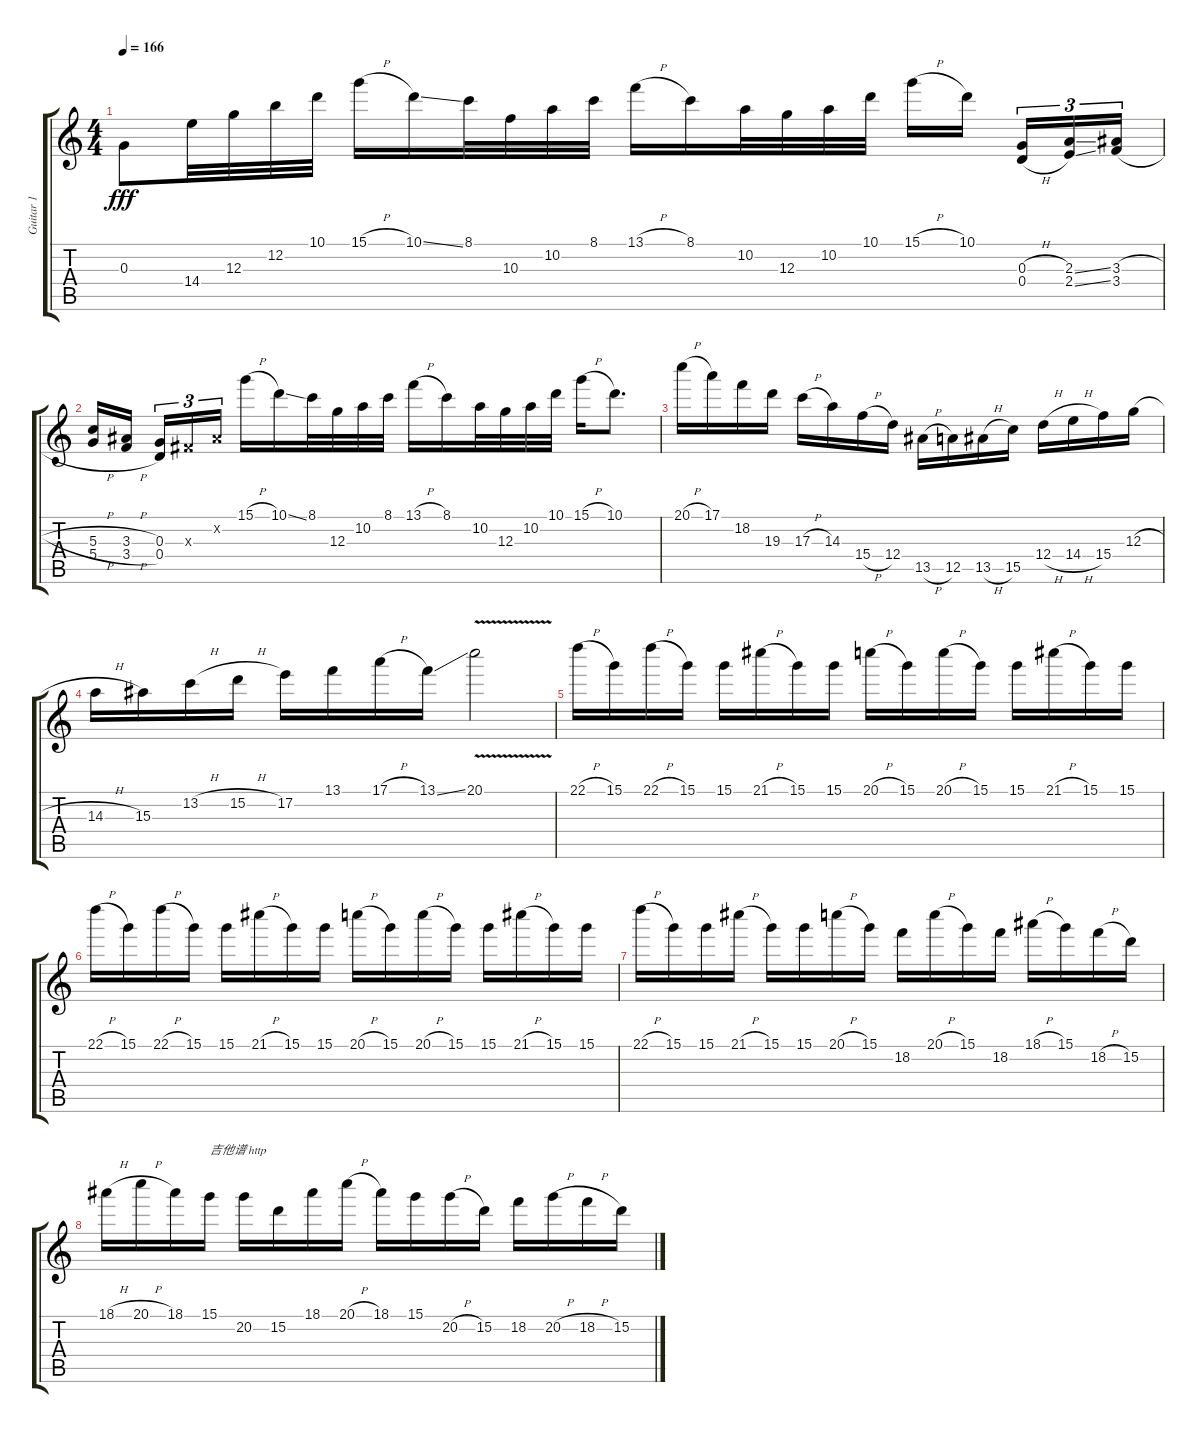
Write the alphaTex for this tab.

\track ("Guitar 1 " "Guitar 1 ") {instrument distortionguitar}
\staff {score tabs}
\tuning (E4 B3 G3 D3 A2 E2) {hide}
\ts (4 4)
\tempo 166
\clef g2
\ks c
0.3.8{dy fff} 14.4.32 12.3.32 12.2.32 10.1.32 15.1{h}.16 10.1{ss}.16 8.1.32 10.3.32 10.2.32 8.1.32 13.1{h}.16 8.1.16 10.2.32 12.3.32 10.2.32 10.1.32 15.1{h}.16 10.1.16 (0.3{h} 0.4{h}).16{tu (3 2)} (2.3{ss} 2.4{ss}).16{tu (3 2)} (3.3{h} 3.4{h}).16{tu (3 2)} |
(5.3{h} 5.4{h}).16 (3.3{h} 3.4{h}).16 (0.3 0.4).16{tu (3 2)} -1.3{x}.16{tu (3 2)} -1.2{x}.16{tu (3 2)} 15.1{h}.16 10.1{ss}.16 8.1.32 12.3.32 10.2.32 8.1.32 13.1{h}.16 8.1.16 10.2.32 12.3.32 10.2.32 10.1.32 15.1{h}.16 10.1.8{d} |
20.1{h}.16 17.1.16 18.2.16 19.3.16 17.3{h}.16 14.3.16 15.4{h}.16 12.4.16 13.5{h}.16 12.5.16 13.5{h}.16 15.5.16 12.4{h}.16 14.4{h}.16 15.4.16 12.3{h}.16 |
14.3{h}.16 15.3.16 13.2{h}.16 15.2{h}.16 17.2.16 13.1.16 17.1{h}.16 13.1{ss}.16 20.1{v}.2 |
22.1{h}.16 15.1.16 22.1{h}.16 15.1.16 15.1.16 21.1{h}.16 15.1.16 15.1.16 20.1{h}.16 15.1.16 20.1{h}.16 15.1.16 15.1.16 21.1{h}.16 15.1.16 15.1.16 |
22.1{h}.16 15.1.16 22.1{h}.16 15.1.16 15.1.16 21.1{h}.16 15.1.16 15.1.16 20.1{h}.16 15.1.16 20.1{h}.16 15.1.16 15.1.16 21.1{h}.16 15.1.16 15.1.16 |
22.1{h}.16 15.1.16 15.1.16 21.1{h}.16 15.1.16 15.1.16 20.1{h}.16 15.1.16 18.2.16 20.1{h}.16 15.1.16 18.2.16 18.1{h}.16 15.1.16 18.2{h}.16 15.2.16 |
18.1{h}.16 20.1{h}.16 18.1.16 15.1.16{txt "吉他谱 http"} 20.2.16 15.2.16 18.1.16 20.1{h}.16 18.1.16 15.1.16 20.2{h}.16 15.2.16 18.2.16 20.2{h}.16 18.2{h}.16 15.2.16
